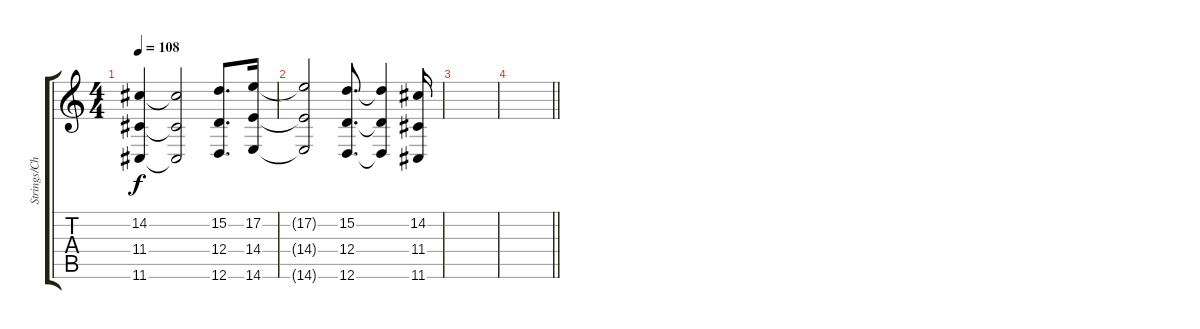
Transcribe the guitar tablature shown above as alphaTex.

\track ("Strings/Choir" "Strings/Ch") {instrument stringensemble2}
\staff {score tabs}
\tuning (E4 B3 G3 D3 A2 D2) {hide}
\ts (4 4)
\tempo 108
\clef g2
\ks c
(14.2 11.4 11.6).4{dy f} (14.2{t} 11.4{t} 11.6{t}).2 (15.2 12.4 12.6).8{d} (17.2 14.4 14.6).16 |
(17.2{t} 14.4{t} 14.6{t}).2 (15.2 12.4 12.6).8{d} (15.2{t} 12.4{t} 12.6{t}).4 (14.2 11.4 11.6).16 |
|
\barLineRight lightlight
